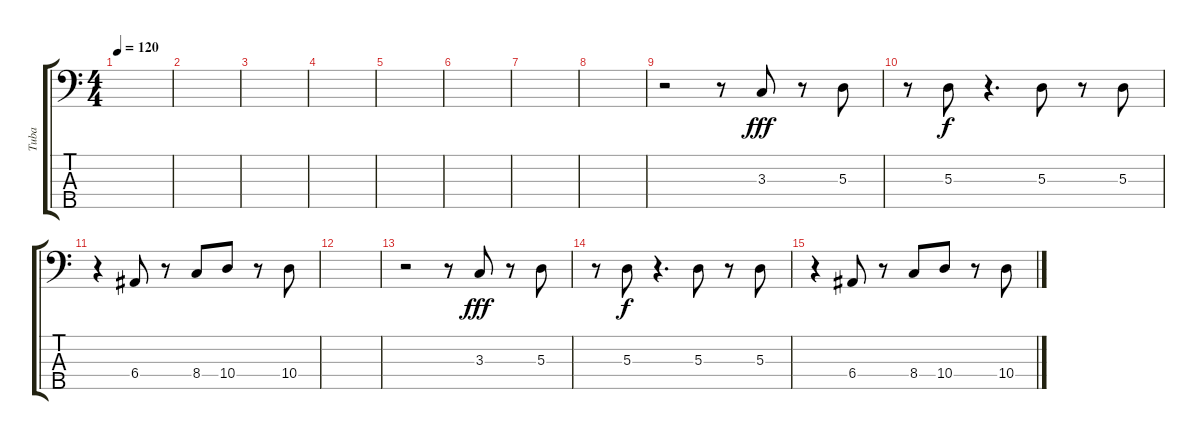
\track ("Tuba" "Tuba") {instrument overdrivenguitar}
\staff {score tabs}
\tuning (G2 D2 A1 E1 B0) {hide}
\ts (4 4)
\tempo 120
\clef f4
\ks c
|
|
|
|
|
|
|
|
r.2 r.8 3.3.8{dy fff} r.8 5.3.8 |
r.8 5.3.8{dy f} r.4{d} 5.3.8 r.8 5.3.8 |
r.4 6.4.8 r.8 8.4.8 10.4.8 r.8 10.4.8 |
|
r.2 r.8 3.3.8{dy fff} r.8 5.3.8 |
r.8 5.3.8{dy f} r.4{d} 5.3.8 r.8 5.3.8 |
r.4 6.4.8 r.8 8.4.8 10.4.8 r.8 10.4.8
